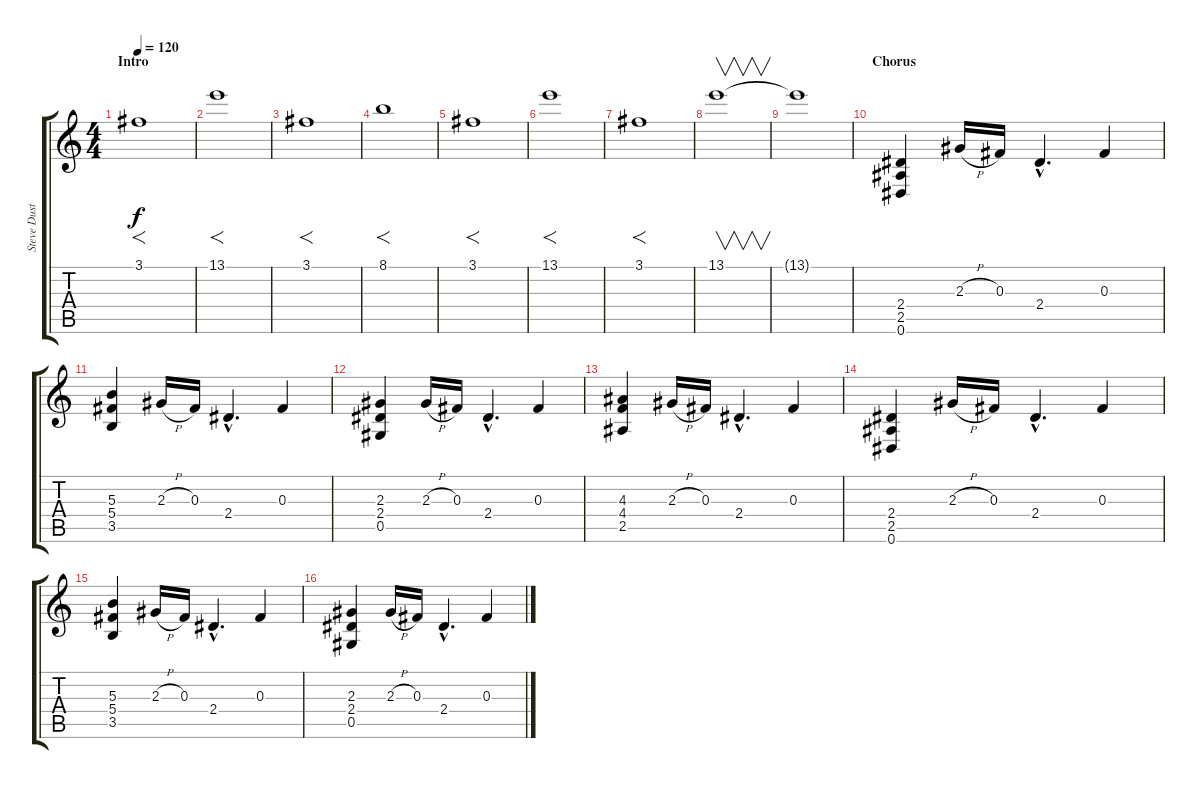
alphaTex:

\track ("Steve Dustaine" "Steve Dust") {instrument distortionguitar}
\staff {score tabs}
\tuning (Eb4 Bb3 Gb3 Db3 Ab2 Eb2) {hide}
\ts (4 4)
\section ("" "Intro")
\tempo 120
\clef g2
\ks c
3.1.1{f dy f instrument distortionguitar} |
13.1.1{f} |
3.1.1{f} |
8.1.1{f} |
3.1.1{f} |
13.1.1{f} |
3.1.1{f} |
13.1.1{v} |
13.1{t}.1 |
\section ("" "Chorus")
(2.4 2.5 0.6).4 2.3{h}.16 0.3.16 2.4{hac}.4{d} 0.3.4 |
(5.3 5.4 3.5).4 2.3{h}.16 0.3.16 2.4{hac}.4{d} 0.3.4 |
(2.3 2.4 0.5).4 2.3{h}.16 0.3.16 2.4{hac}.4{d} 0.3.4 |
(4.3 4.4 2.5).4 2.3{h}.16 0.3.16 2.4{hac}.4{d} 0.3.4 |
(2.4 2.5 0.6).4 2.3{h}.16 0.3.16 2.4{hac}.4{d} 0.3.4 |
(5.3 5.4 3.5).4 2.3{h}.16 0.3.16 2.4{hac}.4{d} 0.3.4 |
(2.3 2.4 0.5).4 2.3{h}.16 0.3.16 2.4{hac}.4{d} 0.3.4
